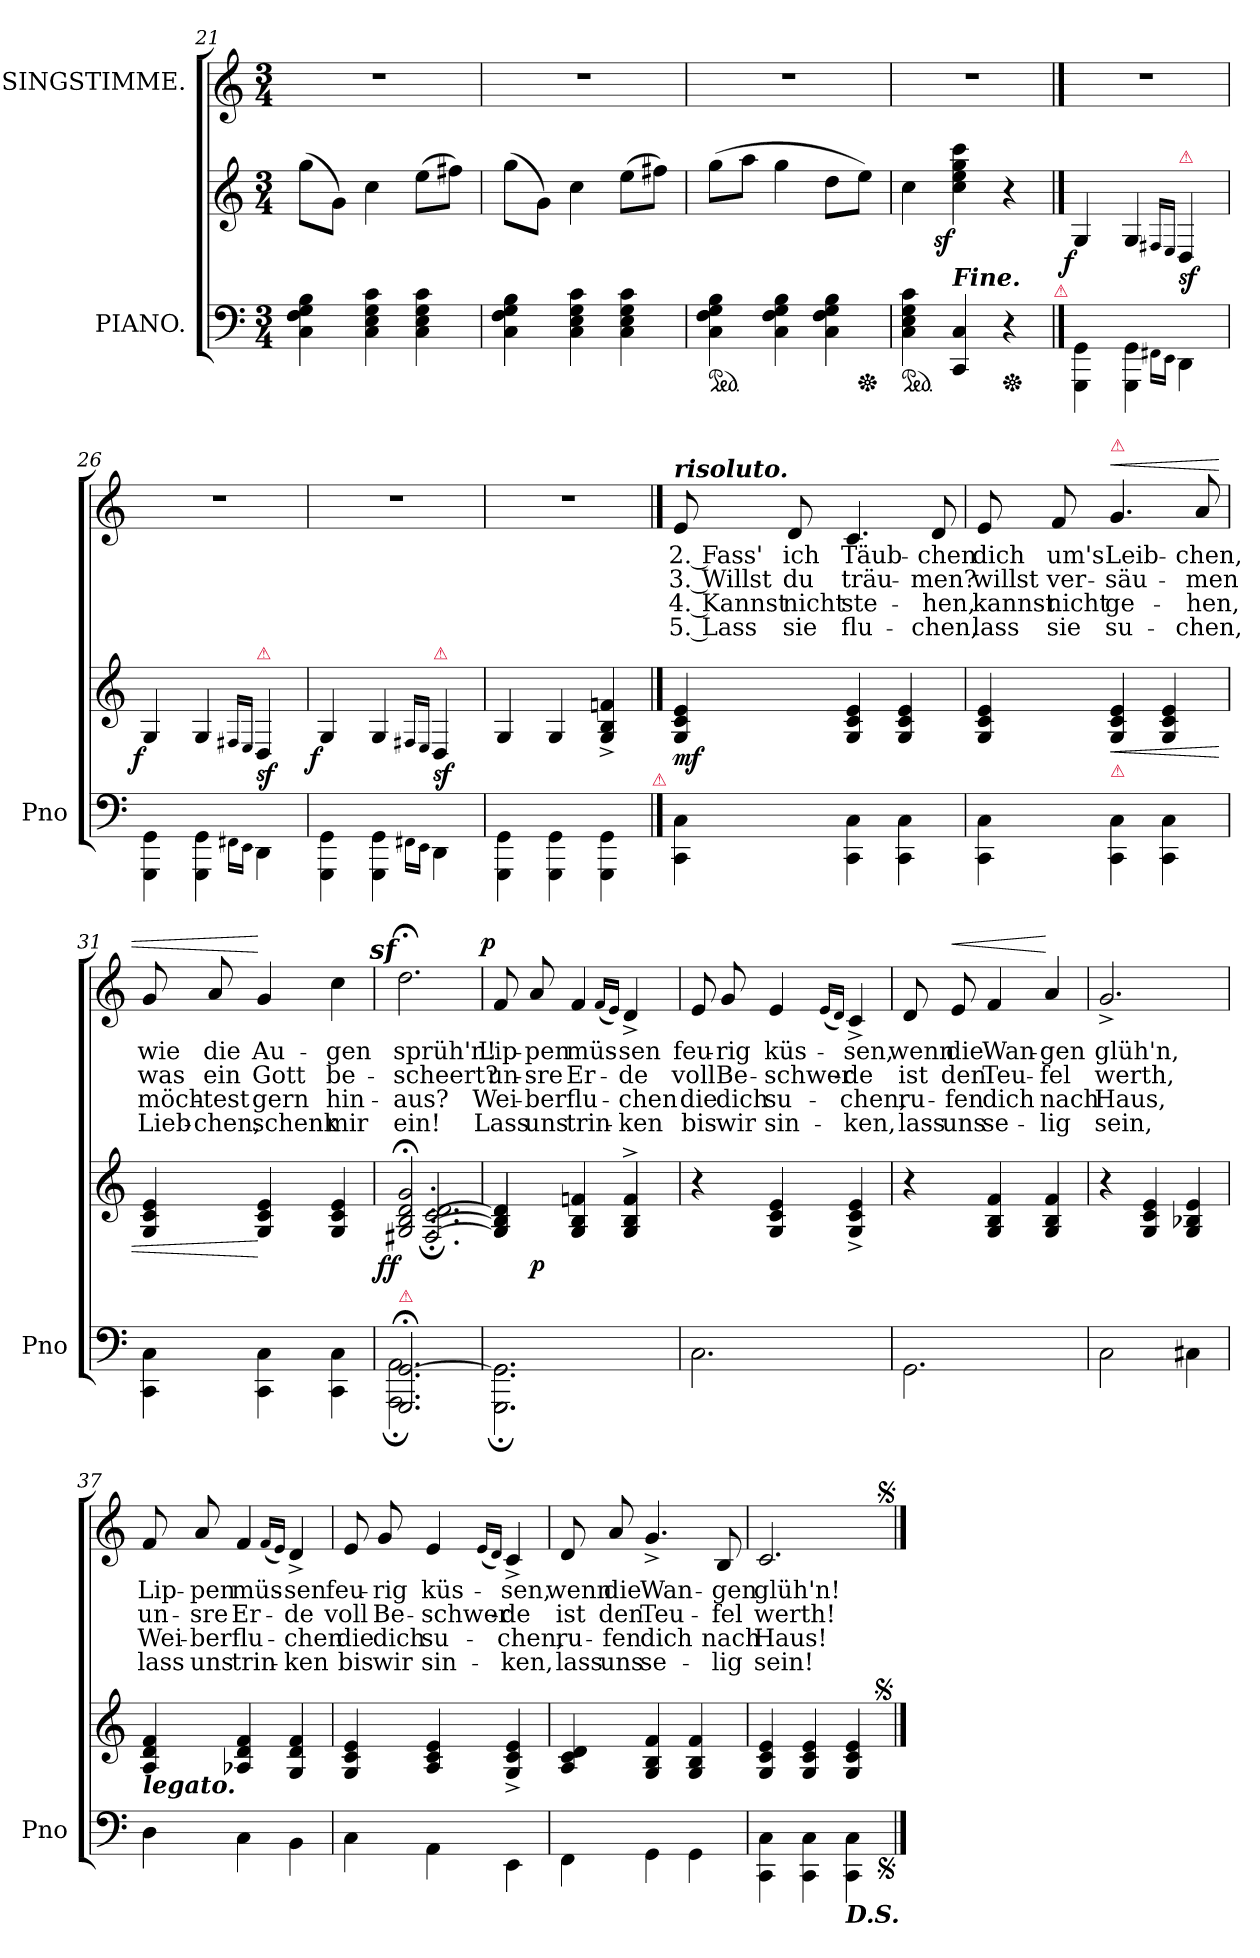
**kern	**kern	**dynam	**kern	**text	**text	**text	**text	**dynam
*part2	*part2	*part2	*part1	*part1	*part1	*part1	*part1	*part1
*staff3	*staff2	*staff2/3	*staff1	*staff1	*staff1	*staff1	*staff1	*staff1
*I"PIANO.	*	*	*I"SINGSTIMME.	*	*	*	*	*
*I'Pno	*	*	*	*	*	*	*	*
*clefF4	*clefG2	*	*clefG2	*	*	*	*	*
*k[]	*k[]	*	*k[]	*	*	*	*	*
*C:	*C:	*	*C:	*	*	*	*	*
*M3/4	*M3/4	*	*M3/4	*	*	*	*	*
=21	=21	=21	=21	=21	=21	=21	=21	=21
4C 4F 4G 4B	(>8ggL	.	2.rdd	.	.	.	.	.
.	8gJ)	.	.	.	.	.	.	.
4C 4E 4G 4c	4cc	.	.	.	.	.	.	.
4C 4E 4G 4c	(>8eeL	.	.	.	.	.	.	.
.	8ff#XJ)	.	.	.	.	.	.	.
=22	=22	=22	=22	=22	=22	=22	=22	=22
4C 4F 4G 4B	(>8ggL	.	2.rdd	.	.	.	.	.
.	8gJ)	.	.	.	.	.	.	.
4C 4E 4G 4c	4cc	.	.	.	.	.	.	.
4C 4E 4G 4c	(>8eeL	.	.	.	.	.	.	.
.	8ff#XJ)	.	.	.	.	.	.	.
=23	=23	=23	=23	=23	=23	=23	=23	=23
*ped	*	*	*	*	*	*	*	*
4C 4F 4G 4B	(>8ggL	.	2.rdd	.	.	.	.	.
.	8aaJ	.	.	.	.	.	.	.
4C 4F 4G 4B	4gg	.	.	.	.	.	.	.
4C 4F 4G 4B	8ddL	.	.	.	.	.	.	.
*Xped	*	*	*	*	*	*	*	*
.	8eeJ)	.	.	.	.	.	.	.
=24	=24	=24	=24	=24	=24	=24	=24	=24
*ped	*	*	*	*	*	*	*	*
4C 4E 4G 4c	4cc	.	2.rdd	.	.	.	.	.
!LO:TX:a:Bi:t=Fine.	!	!	!	!	!	!	!	!
!	!	!LO:DY:rj	!	!	!	!	!	!
4CC 4C	4cc 4ee 4gg 4ccc	sf	.	.	.	.	.	.
*Xped	*	*	*	*	*	*	*	*
4r	4r	.	.	.	.	.	.	.
!LO:TX:a:color=crimson:t=⚠	!	!	!	!	!	!	!	!
==25	==25	==25	==25	==25	==25	==25	==25	==25
!	!	!LO:DY:rj	!	!	!	!	!	!
4GGG\ 4GG\	4G/	f	2.rdd	.	.	.	.	.
4GGG\ 4GG\	4G/	.	.	.	.	.	.	.
16qqFF#X\LL	16qqF#X/LL	.	.	.	.	.	.	.
16qqEEJJ	16qqE/JJ	.	.	.	.	.	.	.
!	!LO:TX:a:color=crimson:t=⚠	!	!	!	!	!	!	!
4DD\	4D/	sf	.	.	.	.	.	.
=26	=26	=26	=26	=26	=26	=26	=26	=26
!	!	!LO:DY:rj	!	!	!	!	!	!
4GGG\ 4GG\	4G/	f	2.rdd	.	.	.	.	.
4GGG\ 4GG\	4G/	.	.	.	.	.	.	.
16qqFF#X\LL	16qqF#X/LL	.	.	.	.	.	.	.
16qqEEJJ	16qqE/JJ	.	.	.	.	.	.	.
!	!LO:TX:a:color=crimson:t=⚠	!	!	!	!	!	!	!
4DD\	4D/	sf	.	.	.	.	.	.
=27	=27	=27	=27	=27	=27	=27	=27	=27
!	!	!LO:DY:rj	!	!	!	!	!	!
4GGG\ 4GG\	4G/	f	2.rdd	.	.	.	.	.
4GGG\ 4GG\	4G/	.	.	.	.	.	.	.
16qqFF#X\LL	16qqF#X/LL	.	.	.	.	.	.	.
16qqEEJJ	16qqE/JJ	.	.	.	.	.	.	.
!	!LO:TX:a:color=crimson:t=⚠	!	!	!	!	!	!	!
4DD\	4D/	sf	.	.	.	.	.	.
=28	=28	=28	=28	=28	=28	=28	=28	=28
4GGG\ 4GG\	4G/	.	2.rdd	.	.	.	.	.
4GGG\ 4GG\	4G/	.	.	.	.	.	.	.
4GGG\ 4GG\	4G^>/ 4B^>/ 4fn^>/	.	.	.	.	.	.	.
!LO:TX:a:color=crimson:t=⚠	!	!	!	!	!	!	!	!
==29	==29	==29	==29	==29	==29	==29	==29	==29
!	!	!	!LO:TX:a:Bi:t=risoluto.	!	!	!	!	!
4CC\ 4C\	4G/ 4c/ 4e/	mf	8e	2. Fass'	3. Willst	4. Kannst	5. Lass	.
.	.	.	8d	ich	du	nicht	sie	.
4CC\ 4C\	4G/ 4c/ 4e/	.	4.c	Täub-	träu-	ste-	flu-	.
4CC\ 4C\	4G/ 4c/ 4e/	.	.	.	.	.	.	.
.	.	.	8d	-chen	-men?	-hen,	-chen,	.
=30	=30	=30	=30	=30	=30	=30	=30	=30
4CC\ 4C\	4G/ 4c/ 4e/	.	8e	dich	willst	kannst	lass	.
.	.	.	8f	um's	ver-	nicht	sie	.
!	!	!	!LO:TX:a:Bi:color=crimson:t=⚠	!	!	!	!	!
!	!LO:TX:b:Bi:color=crimson:t=⚠	!	!	!	!	!	!	!
!	!	!LO:HP:b	!	!	!	!	!	!LO:HP:a
4CC\ 4C\	4G/ 4c/ 4e/	<	4.g	Leib-	-säu-	ge-	su-	<
4CC\ 4C\	4G/ 4c/ 4e/	.	.	.	.	.	.	.
.	.	.	8a	-chen,	-men	-hen,	-chen,	.
=31	=31	=31	=31	=31	=31	=31	=31	=31
4CC\ 4C\	4G/ 4c/ 4e/	.	8g	wie	was	möch-	Lieb-	.
.	.	.	8a	die	ein	-test	-chen,	.
4CC\ 4C\	4G/ 4c/ 4e/	[	4g	Au-	Gott	gern	schenk	[
4CC\ 4C\	4G/ 4c/ 4e/	.	4cc	-gen	be-	hin-	mir	.
=32	=32	=32	=32	=32	=32	=32	=32	=32
*^	*^	*	*	*	*	*	*	*
!LO:TX:a:color=crimson:t=⚠	!	!	!	!	!	!	!	!	!	!
!	!	!	!	!LO:DY:rj	!LO:DY:rj	!	!	!	!	!
2.GGG;/ [2.GG;/	2.AAA; 2.AA;	[2.G;</ [2.B;</ [2.d;</ 2.g;</	2.F#X;</ 2.c;</ 2.d;</	ff	2.ddz>;<	sprüh'n!	scheert?	aus?	ein!	.
=33	=33	=33	=33	=33	=33	=33	=33	=33	=33	=33
!	!	!	!	!	!	!	!	!	!	!LO:DY:a:rj
*	*	*	*^	*	*	*	*	*	*	*
2.GGG\ 2.GG]\	2.GGG; 2.GG;	4G]/ 4B]/ 4d]/	4G/ 4B/ 4d/	8ryy	.	8f	Lip-	un-	Wei-	Lass	p
.	.	.	.	2ryy	p	8a	-pen	-sre	-ber	uns	.
.	.	4G/ 4B/ 4f/	4G/ 4B/ 4fn/	.	.	4f	müs-	Er-	flu-	trin-	.
.	.	.	.	.	.	(<16qqf/LL	.	.	.	.	.
.	.	.	.	.	.	16qqe/JJ)	.	.	.	.	.
.	.	4G^>/ 4B^>/ 4f^>/	4G/ 4B/ 4f/	.	.	4d^>	-sen	-de	-chen	-ken	.
.	.	.	.	8ryy	.	.	.	.	.	.	.
*v	*v	*	*	*	*	*	*	*	*	*	*
*	*v	*v	*v	*	*	*	*	*	*	*
=34	=34	=34	=34	=34	=34	=34	=34	=34
2.C\	4r	.	8e	feu-	voll	die	bis	.
.	.	.	8g	-rig	Be-	dich	wir	.
.	4G/ 4c/ 4e/	.	4e	küs-	-schwer-	su-	sin-	.
.	.	.	(<16qqe/LL	.	.	.	.	.
.	.	.	16qqd/JJ)	.	.	.	.	.
.	4G^>/ 4c^>/ 4e^>/	.	4c^>	-sen,	-de	-chen,	-ken,	.
=35	=35	=35	=35	=35	=35	=35	=35	=35
2.GG\	4r	.	8d	wenn	ist	ru-	lass	.
!	!	!	!	!	!	!	!	!LO:HP:a
.	.	.	8e	die	den	-fen	uns	<
.	4G/ 4B/ 4f/	.	4f	Wan-	Teu-	dich	se-	.
.	4G/ 4B/ 4f/	.	4a	-gen	-fel	nach	-lig	[
=36	=36	=36	=36	=36	=36	=36	=36	=36
2C\	4r	.	2.g^>	glüh'n,	werth,	Haus,	sein,	.
.	4G/ 4c/ 4e/	.	.	.	.	.	.	.
4C#X\	4G/ 4B-X/ 4e/	.	.	.	.	.	.	.
=37	=37	=37	=37	=37	=37	=37	=37	=37
!	!LO:TX:b:Bi:t=legato.	!	!	!	!	!	!	!
4D\	4A/ 4d/ 4f/	.	8f	Lip-	un-	Wei-	lass	.
.	.	.	8a	-pen	-sre	-ber	uns	.
4C\	4A-X 4d 4f	.	4f	müs-	Er-	flu-	trin-	.
.	.	.	(<16qqf/LL	.	.	.	.	.
.	.	.	16qqe/JJ)	.	.	.	.	.
4BB\	4G/ 4d/ 4f/	.	4d^>	-sen	-de	-chen	-ken	.
=38	=38	=38	=38	=38	=38	=38	=38	=38
4C\	4G/ 4c/ 4e/	.	8e	feu-	voll	die	bis	.
.	.	.	8g	-rig	Be-	dich	wir	.
4AA\	4A/ 4c/ 4e/	.	4e	küs-	-schwer-	su-	sin-	.
.	.	.	(<16qqe/LL	.	.	.	.	.
.	.	.	16qqd/JJ)	.	.	.	.	.
4EE\	4G^>/ 4c^>/ 4e^>/	.	4c^>	-sen,	-de	-chen,	-ken,	.
=39	=39	=39	=39	=39	=39	=39	=39	=39
4FF\	4A 4c 4d	.	8d	wenn	ist	ru-	lass	.
.	.	.	8a	die	den	-fen	uns	.
4GG\	4G/ 4B/ 4f/	.	4.g^>	Wan-	Teu-	dich	se-	.
4GG\	4G/ 4B/ 4f/	.	.	.	.	.	.	.
.	.	.	8B	-gen	-fel	nach	-lig	.
=40	=40	=40	=40	=40	=40	=40	=40	=40
4CC\ 4C\	4G/ 4c/ 4e/	.	2.c	glüh'n!	werth!	Haus!	sein!	.
4CC\ 4C\	4G/ 4c/ 4e/	.	.	.	.	.	.	.
!LO:TX:b:Bi:t=D.S.	!	!	!	!	!	!	!	!
4CC\ 4C\	4G/ 4c/ 4e/	.	.	.	.	.	.	.
!	!	!	!LO:TX:a:t=[segno]	!	!	!	!	!
!	!LO:TX:a:t=[segno]	!	!	!	!	!	!	!
!LO:TX:b:t=[segno]	!	!	!	!	!	!	!	!
==	==	==	==	==	==	==	==	==
*-	*-	*-	*-	*-	*-	*-	*-	*-
